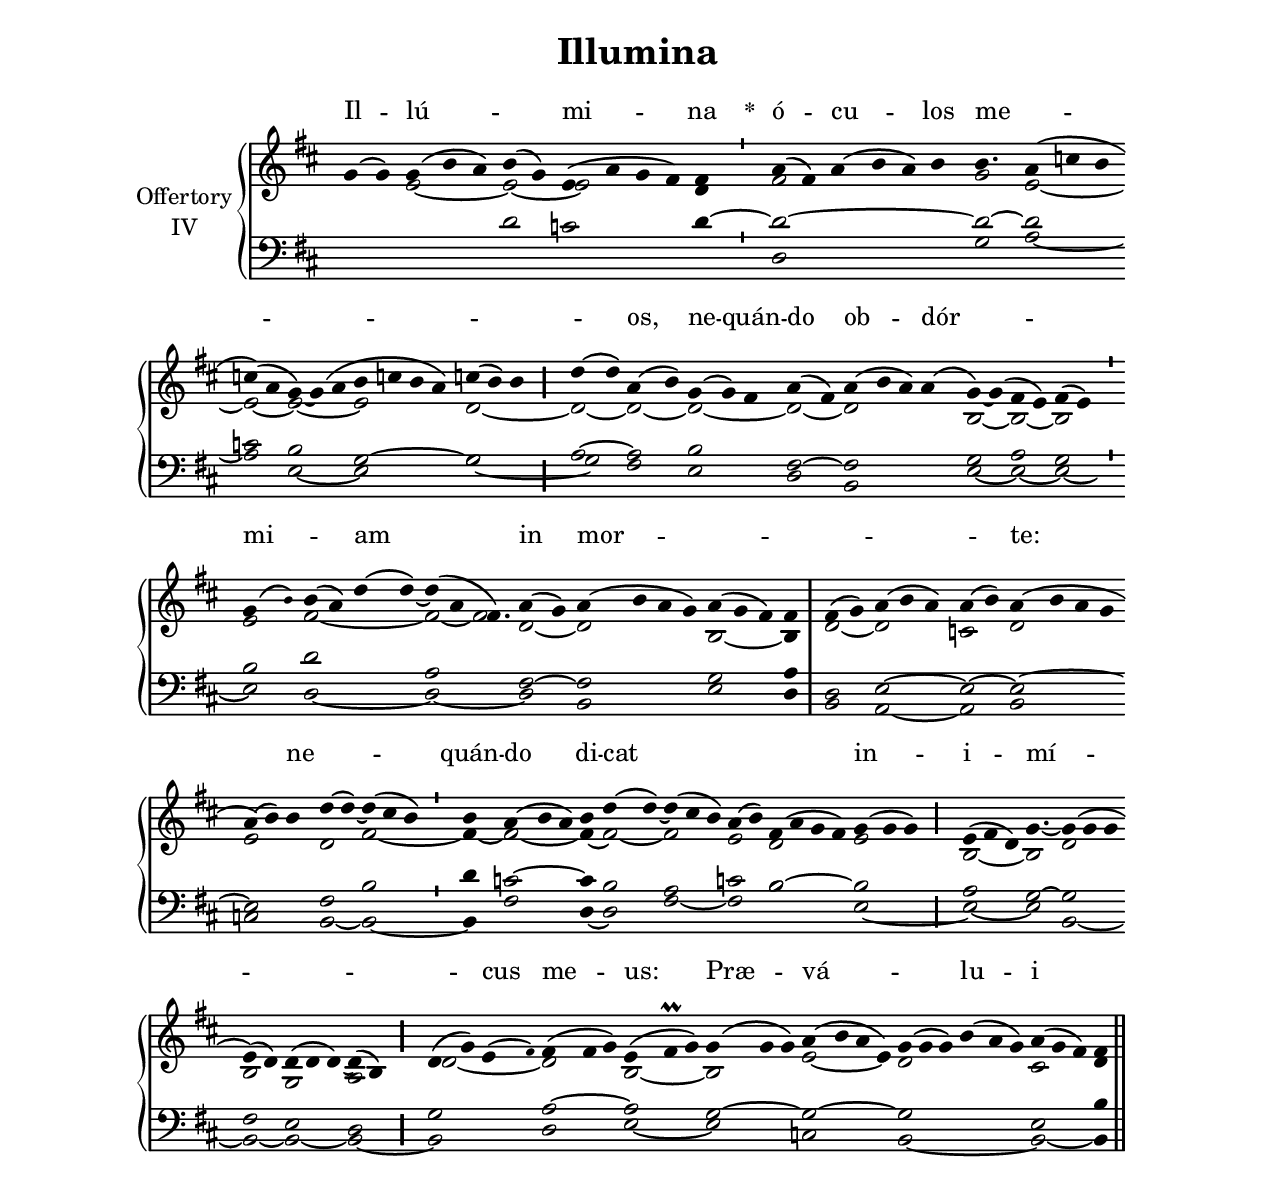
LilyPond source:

\version "2.18"
\include "gregorian.ly"
\include "noh2.ily"


%Page reference: page ii.152
%(volume.page)

global = {
 \key fis \phrygian
 \cadenzaOn 
}

\header {
  title = \markup \center-column {"Illumina" \vspace #1 }
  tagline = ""
  composer = ""
}

\paper {
 #(include-special-characters)
  oddHeaderMarkup = \markup \fill-line {
    \line {}
    \center-column {
      \on-the-fly #first-page     " "
      \on-the-fly #not-first-page "Illumina"
    }
    \line { \on-the-fly #print-page-number-check-first \fromproperty #'page:page-number-string }
  }
  evenHeaderMarkup = \markup \fill-line {
    \line { \on-the-fly #print-page-number-check-first \fromproperty #'page:page-number-string }
    \center-column { "Illumina" }
    \line {}
  }
}

chantText = \lyricmode {
Il -- lú -- _ mi -- na 
\set stanza = " * " ó -- cu -- los me -- _ _ _ _ os, 
ne -- quán -- do ob -- dór -- _ mi -- _ am in mor -- _ _ _ _ _ te: 
ne -- _ quán -- do di -- cat _ _ in -- i -- mí -- _ _ cus me -- us: 
Præ -- vá -- _ lu -- i _ 
ad -- _ vér -- sus e -- _ _ _ _ um. }

chantMusic = {
\tieDown   g'4 ( g'4) g'4 ( b'4 a'4) b'4 ( g'4) e'4 ( a'4 g'4 fis'4) fis'4 \divisioMinima
 a'4 ( fis'4) a'4 ( b'4 a'4) b'4  b'4. a'4 ( c''4 b'4 \forceBreak
) c''4 ( a'4 g'4) ~ g'4 ( a'4 b'4 c''4 b'4 a'4) c''4 ( b'4) b'4 \divisioMaior
 d''4 ( d''4) a'4 ( b'4) g'4 ( g'4) fis'4 a'4 ( fis'4) a'4 ( b'4 a'4) a'4 ( g'4) ~ g'4 ( fis'4 e'4) fis'4 ( e'4) \divisioMinima \forceBreak

 g'4 ( \once \tweak #'font-size #-4 b' ) b'4 ( a'4) d''4 ( d''4) ~ d''4 ( a'4 fis'4.) a'4 ( g'4) a'4 ( b'4 a'4 g'4) a'4 ( g'4 fis'4) fis'4 \divisioMaxima
 fis'4 ( g'4) a'4 ( b'4 a'4) a'4 ( b'4) a'4 ( b'4 a'4 g'4 \forceBreak
) a'4 ( b'4) b'4 d''4 ( d''4) ~ d''4 ( cis''4 b'4) \divisioMinima
 b'4 a'4 ( b'4 a'4) b'4 d''4 ( d''4) ~ d''4 ( cis''4 b'4) a'4 ( b'4) fis'4 ( a'4 g'4 fis'4) g'4 ( g'4 g'4) \divisioMaior
 e'4 ( fis'4 d'4) g'4. ~ g'4 ( g'4 g'4 \forceBreak
) e'4 ( d'4) d'4 ( d'4 d'4) ~ d'4 ( b4) \divisioMaior
 d'4 ( g'4) e'4 ( \once \tweak #'font-size #-4 fis' ) fis'4 ( fis'4 g'4) e'4 ( fis'\prall g'4) g'4 ( g'4 g'4) a'4 ( b'4 a'4 e'4) g'4 ( g'4 g'4) b'4 ( a'4 g'4) a'4 ( g'4 fis'4) fis'4 \finalis

}

altoMusic = {
r2 e'2*3/2 ~ e'2 ~ e'2*4/2 d'4 \divisioMinima
fis'2*6/2 g'2*3/4 e'2*3/2 ~ e'2 ~ e'2*3/2 ~ e'2*4/2 d'2*3/2 ~ \divisioMaior
d'2 ~ d'2 ~ d'2*3/2 ~ d'2 ~ d'2*4/2 b2 ~ b2 ~ b2 \divisioMinima
e'2 fis'2*4/2 ~ fis'2 ~ fis'2*3/4 d'2 ~ d'2*4/2 b2*3/2 ~ b4 \divisioMaxima
d'2 ~ d'2*3/2 c'2 d'2*4/2 e'2*3/2 d'2 fis'2*3/2 ~ \divisioMinima
fis'4 ~ fis'2*3/2 ~ fis'4 ~ fis'2 ~ fis'2*3/2 e'2 d'2*4/2 e'2*3/2 \divisioMaior
b2*3/2 ~ b2*3/4 d'2*3/2 b2 g2*3/2 a2 \divisioMaior
d'2*4/2 ~ d'2*3/2 b2*3/2 ~ b2*3/2 e'2*3/2 ~ e'4 d'2*6/2 cis'2*3/2 d'4 \finalis
}

tenorMusic = {
r2*5/2 d'2 c'2*4/2 d'4 ~ \divisioMinima
d'2*6/2 ~ d'2*3/4 ~ d'2*3/2 c'2 b2*3/2 g2*4/2 ~ g2*3/2 \divisioMaior
a2 ~ a2 b2*3/2 fis2 ~ fis2*4/2 g2 a2 g2 \divisioMinima
b2 d'2*4/2 a2*7/4 fis2 ~ fis2*4/2 g2*3/2 a4 \divisioMaxima
d2 e2*3/2 ~ e2 ~ e2*4/2 ~ e2*3/2 fis2 b2*3/2 \divisioMinima
d'4 c'2*3/2 ~ c'4 b2 a2*3/2 c'2 b2*4/2 ~ b2*3/2 \divisioMaior
a2*3/2 g2*3/4 ~ g2*3/2 fis2 e2*3/2 d2 \divisioMaior
g2*4/2 a2*3/2 ~ a2*3/2 g2*3/2 ~ g2*4/2 ~ g2*6/2 e2*3/2 b4 \finalis
}

bassMusic = {
r2*12/2 \divisioMinima
d2*6/2 g2*3/4 a2*3/2 ~ a2 e2*3/2 ~ e2*4/2 g2*3/2 ~ \divisioMaior
g2 fis2 e2*3/2 d2 b,2*4/2 e2 ~ e2 ~ e2 ~ \divisioMinima
e2 d2*4/2 ~ d2*7/4 ~ d2 b,2*4/2 e2*3/2 d4 \divisioMaxima
b,2 a,2*3/2 ~ a,2 b,2*4/2 c2*3/2 b,2 ~ b,2*3/2 ~ \divisioMinima
b,4 fis2*3/2 d4 ~ d2 fis2*3/2 ~ fis2 b2*4/2 e2*3/2 ~ \divisioMaior
e2*3/2 ~ e2*3/4 b,2*3/2 ~ b,2 ~ b,2*3/2 ~ b,2 ~ \divisioMaior
b,2*4/2 d2*3/2 e2*3/2 ~ e2*3/2 c2*4/2 b,2*6/2 ~ b,2*3/2 ~ b,4 \finalis
}

voiceLines = {
\voiceLineStyle


}

\score{
  <<
    \new GrandStaff <<
      \set GrandStaff.autoBeaming = ##f
      \set GrandStaff.instrumentName = \markup \center-column {
        "Offertory"
        "IV"
      }
      \new Staff = up <<
        \new Voice = "chant" {
          \voiceOne \global \chantMusic
        }
        \new Voice {
          \voiceTwo \global \altoMusic
        }
      >>

      \new Staff = down <<
        \clef bass
        \new Voice {
          \voiceOne \global \tenorMusic
        }
        \new Voice {
          \voiceTwo \global \bassMusic
        }
	\new Voice {
        \voiceThree \global \voiceLines
        }
      >>
    >>
    \new Lyrics \lyricsto chant {
      \chantText
    }
  >>
  \layout{
  }
  \midi{
    \tempo 4 = 125
  }
}
